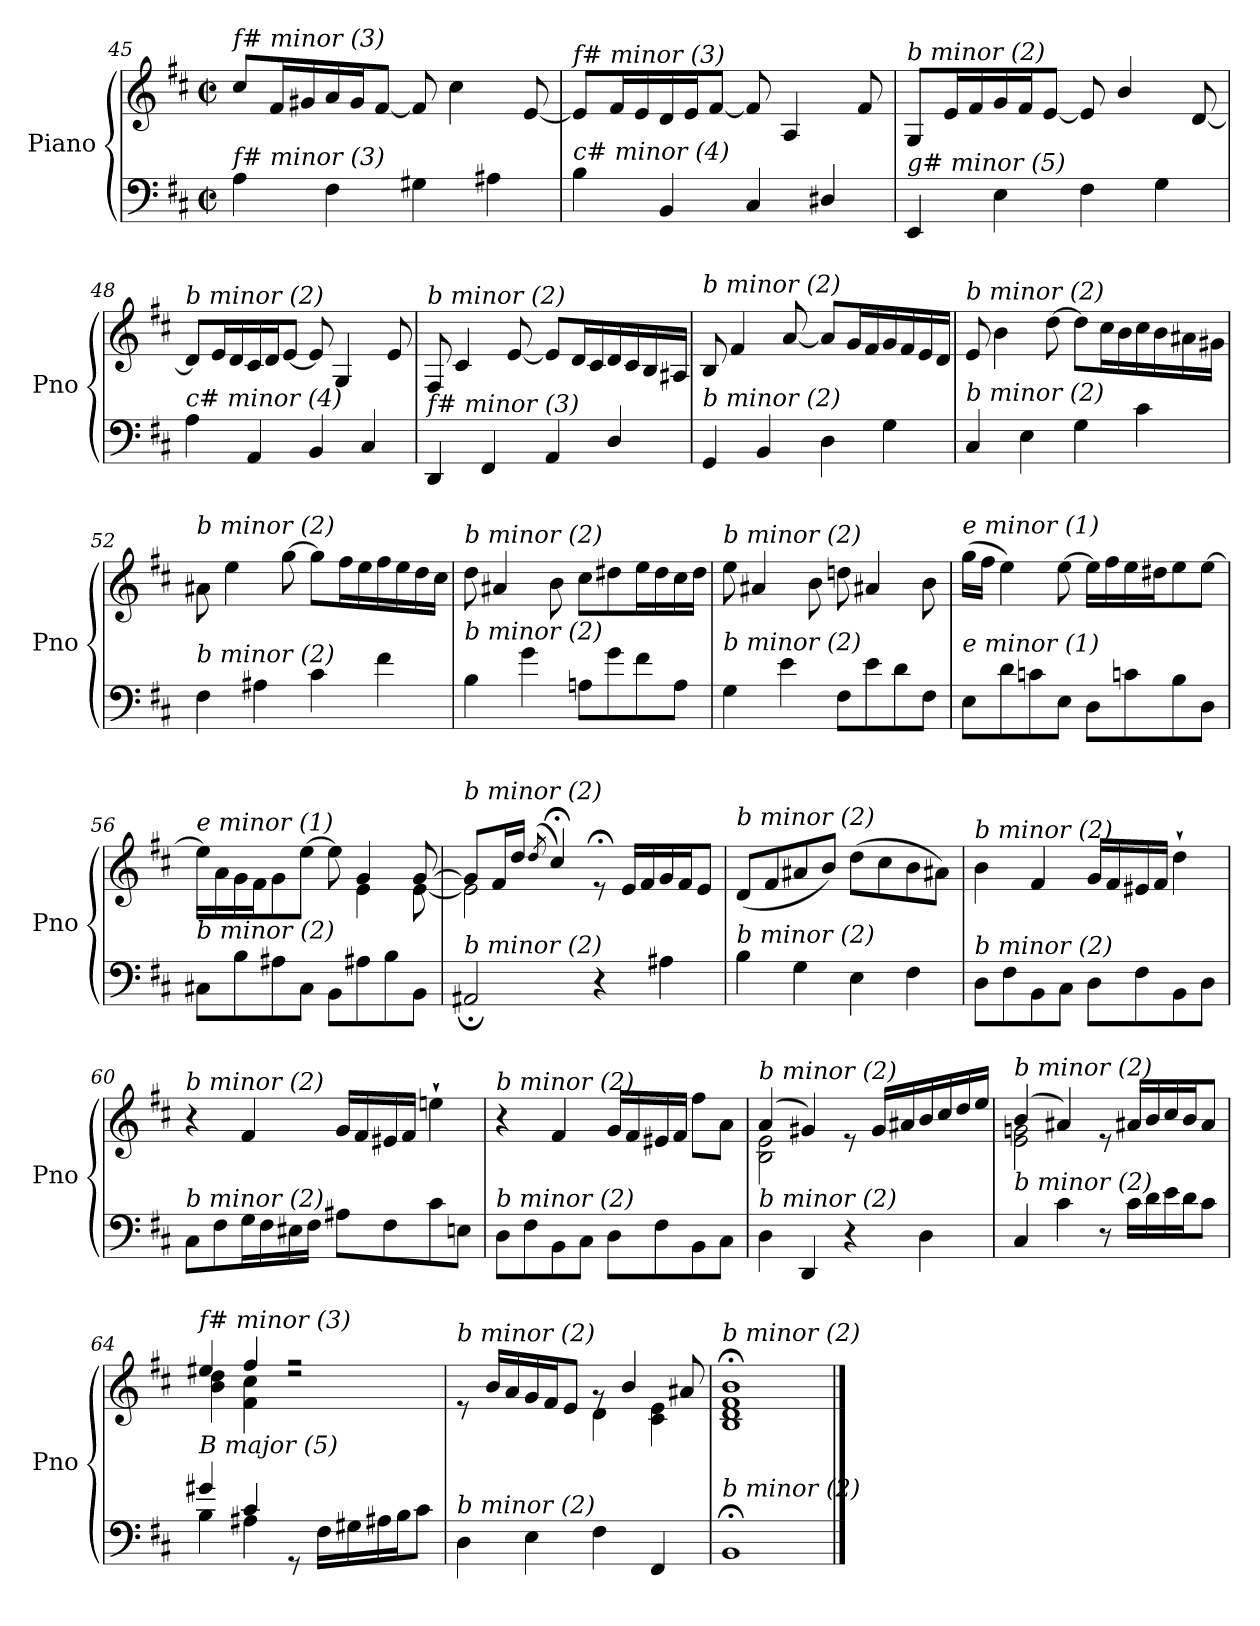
**kern	**kern
*part1	*part1
*staff2	*staff1
*I"Piano	*
*I'Pno	*
!!LO:LB:g=z
*clefF4	*clefG2
*k[f#c#]	*k[f#c#]
*M2/2	*M2/2
*met(c|)	*met(c|)
=45	=45
!	!LO:TX:i:t=f# minor (3)
!LO:TX:i:t=f# minor (3)	!
4A\	8cc#/L
.	16f#/L
.	16g#X/
4F#\	16a/
.	16g#/J
.	[8f#/J
4G#X\	8f#/]
.	4cc#\
4A#X\	.
.	[8e/
=46	=46
!	!LO:TX:i:t=f# minor (3)
!LO:TX:i:t=c# minor (4)	!
4B\	8e/L]
.	16f#/L
.	16e/
4BB/	16d/
.	16e/J
.	[8f#/J
4C#/	8f#/]
.	4A/
4D#X/	.
.	8f#/
=47	=47
!	!LO:TX:i:t=b minor (2)
!LO:TX:i:t=g# minor (5)	!
4EE/	8G/L
.	16e/L
.	16f#/
4E\	16g/
.	16f#/J
.	[8e/J
4F#\	8e/]
.	4b/
4G\	.
.	[8d/
=48	=48
!	!LO:TX:i:t=b minor (2)
!LO:TX:i:t=c# minor (4)	!
4A\	8d/L]
.	16e/L
.	16d/
4AA/	16c#/
.	16d/J
.	[8e/J
4BB/	8e/]
.	4G/
4C#/	.
.	8e/
!!LO:PB:g=z
=49	=49
!	!LO:TX:i:t=b minor (2)
!LO:TX:i:t=f# minor (3)	!
4DD/	8F#/
.	4c#/
4FF#/	.
.	[8e/
4AA/	8e/L]
.	16d/L
.	16c#/
4D/	16d/
.	16c#/
.	16B/
.	16A#X/JJ
=50	=50
!	!LO:TX:i:t=b minor (2)
!LO:TX:i:t=b minor (2)	!
4GG/	8B/
.	4f#/
4BB/	.
.	[8a/
4D\	8a/L]
.	16g/L
.	16f#/
4G\	16g/
.	16f#/
.	16e/
.	16d/JJ
=51	=51
!	!LO:TX:i:t=b minor (2)
!LO:TX:i:t=b minor (2)	!
4C#/	8e/
.	4b\
4E\	.
.	[8dd\
4G\	8dd\L]
.	16cc#\L
.	16b\
4c#\	16cc#\
.	16b\
.	16a#X\
.	16g#X\JJ
=52	=52
!	!LO:TX:i:t=b minor (2)
!LO:TX:i:t=b minor (2)	!
4F#\	8a#X\
.	4ee\
4A#X\	.
.	[8gg\
4c#\	8gg\L]
.	16ff#\L
.	16ee\
4f#\	16ff#\
.	16ee\
.	16dd\
.	16cc#\JJ
!!LO:LB:g=z
=53	=53
!	!LO:TX:i:t=b minor (2)
!LO:TX:i:t=b minor (2)	!
4B\	8dd\
.	4a#X/
4g\	.
.	8b\
8An\L	8cc#\L
8g\	8dd#X\
8f#\	16ee\L
.	16dd#\
8A\J	16cc#\
.	16dd#\JJ
=54	=54
!	!LO:TX:i:t=b minor (2)
!LO:TX:i:t=b minor (2)	!
4G\	8ee\
.	4a#X/
4e\	.
.	8b\
8F#\L	8ddn\
8e\	4a#X/
8d\	.
8F#\J	8b\
=55	=55
!	!LO:TX:i:t=e minor (1)
!LO:TX:i:t=e minor (1)	!
8E\L	(16gg\LL
.	16ff#\JJ
8d\	4ee\)
8cn\	.
8E\J	[8ee\
8D\L	16ee\LL]
.	16ff#\
8cn\	16ee\
.	16dd#X\J
8B\	8ee\
8D\J	[8ee\J
=56	=56
*^	*^
!	!	!LO:TX:i:t=e minor (1)	!
!LO:TX:i:t=b minor (2)	!	!	!
2ryy	8C#X\L	16ee\LL]	2ryy
.	.	16a\	.
.	8B\	16g\	.
.	.	16f#\J	.
.	8A#X\	8g\	.
.	8C#\J	[8ee\J	.
8ryy	8BB\L	8ee\]	8ryy
4.ryy	8A#X\	4g/	4e\
.	8B\	.	.
.	8BB\J	[8g/	[8e\
=57	=57	=57	=57
!	!	!LO:TX:i:t=b minor (2)	!
!LO:TX:i:t=b minor (2)	!	!	!
2ryy	2AA#X;/	8g/L]	2e\]
.	.	16f#/L	.
.	.	16dd/JJ	.
.	.	(>8qdd/	.
.	.	4cc#;</)	.
2ryy	4r	8r;<e	2ryy
.	.	16e/LL	.
.	.	16f#/	.
.	4A#X\	16g/	.
.	.	16f#/J	.
.	.	8e/J	.
*v	*v	*	*
*	*v	*v
!!LO:LB:g=z
=58	=58
!	!LO:TX:i:t=b minor (2)
!LO:TX:i:t=b minor (2)	!
4B\	(8d/L
.	8f#/
4G\	8a#X/
.	8b/J)
4E\	(8dd\L
.	8cc#\
4F#\	8b\
.	8a#X\J)
=59	=59
!	!LO:TX:i:t=b minor (2)
!LO:TX:i:t=b minor (2)	!
8D\L	4b\
8F#\	.
8BB\	4f#/
8C#\J	.
8D\L	16g/LL
.	16f#/
8F#\	16e#X/
.	16f#/JJ
8BB\	4dd`\
8D\J	.
=60	=60
!	!LO:TX:i:t=b minor (2)
!LO:TX:i:t=b minor (2)	!
8C#\L	4r
8F#\	.
16G\L	4f#/
16F#\	.
16E#X\	.
16F#\JJ	.
8A#X\L	16g/LL
.	16f#/
8F#\	16e#X/
.	16f#/JJ
8c#\	4een`\
8En\J	.
=61	=61
!	!LO:TX:i:t=b minor (2)
!LO:TX:i:t=b minor (2)	!
8D\L	4r
8F#\	.
8BB\	4f#/
8C#\J	.
8D\L	16g/LL
.	16f#/
8F#\	16e#X/
.	16f#/JJ
8BB\	8ff#\L
8C#\J	8a\J
!!LO:LB:g=z
=62	=62
*^	*^
!	!	!LO:TX:i:t=b minor (2)	!
!LO:TX:i:t=b minor (2)	!	!	!
2ryy	4D\	(4a/	2B\ 2e\
.	4DD/	4g#X/)	.
2ryy	4r	8re	2ryy
.	.	16g#/LL	.
.	.	16a#X/	.
.	4D\	16b/	.
.	.	16cc#/	.
.	.	16dd/	.
.	.	16ee/JJ	.
=63	=63	=63	=63
!	!	!LO:TX:i:t=b minor (2)	!
!LO:TX:i:t=b minor (2)	!	!	!
2ryy	4C#/	(4b/	2e\ 2gn\
.	4c#\	4a#X/)	.
2ryy	8r	8re	2ryy
.	16c#\LL	16a#X/LL	.
.	16d\	16b/	.
.	16e\	16cc#/	.
.	16d\J	16b/J	.
.	8c#\J	8a#/J	.
=64	=64	=64	=64
*	*	*	*^
!	!	!LO:TX:i:t=f# minor (3)	!	!
!LO:TX:i:t=B major (5)	!	!	!	!
4g#X/	4B\	4ee#X/	4b\ 4dd\	2ryy
4c#/	4A#X\	4ff#/	4f#\ 4cc#\	.
8rGG	2ryy	2r	2rdd	2ryy
16F#\LL	.	.	.	.
16G#X\	.	.	.	.
16A#X\	.	.	.	.
16B\J	.	.	.	.
8c#\J	.	.	.	.
*	*	*	*v	*v
=65	=65	=65	=65
!	!	!LO:TX:i:t=b minor (2)	!
!LO:TX:i:t=b minor (2)	!	!	!
2ryy	4D\	8re	2ryy
.	.	16b/LL	.
.	.	16a/	.
.	4E\	16g/	.
.	.	16f#/J	.
.	.	8e/J	.
2ryy	4F#\	8rg	4d\
.	.	4b/	.
.	4FF#/	.	4c#\ 4e\
.	.	8a#X/	.
*v	*v	*	*
*	*v	*v
=66	=66
!	!LO:TX:i:t=b minor (2)
!LO:TX:i:t=b minor (2)	!
1BB;	1B;< 1d;< 1f#;< 1b;<
==	==
*-	*-
